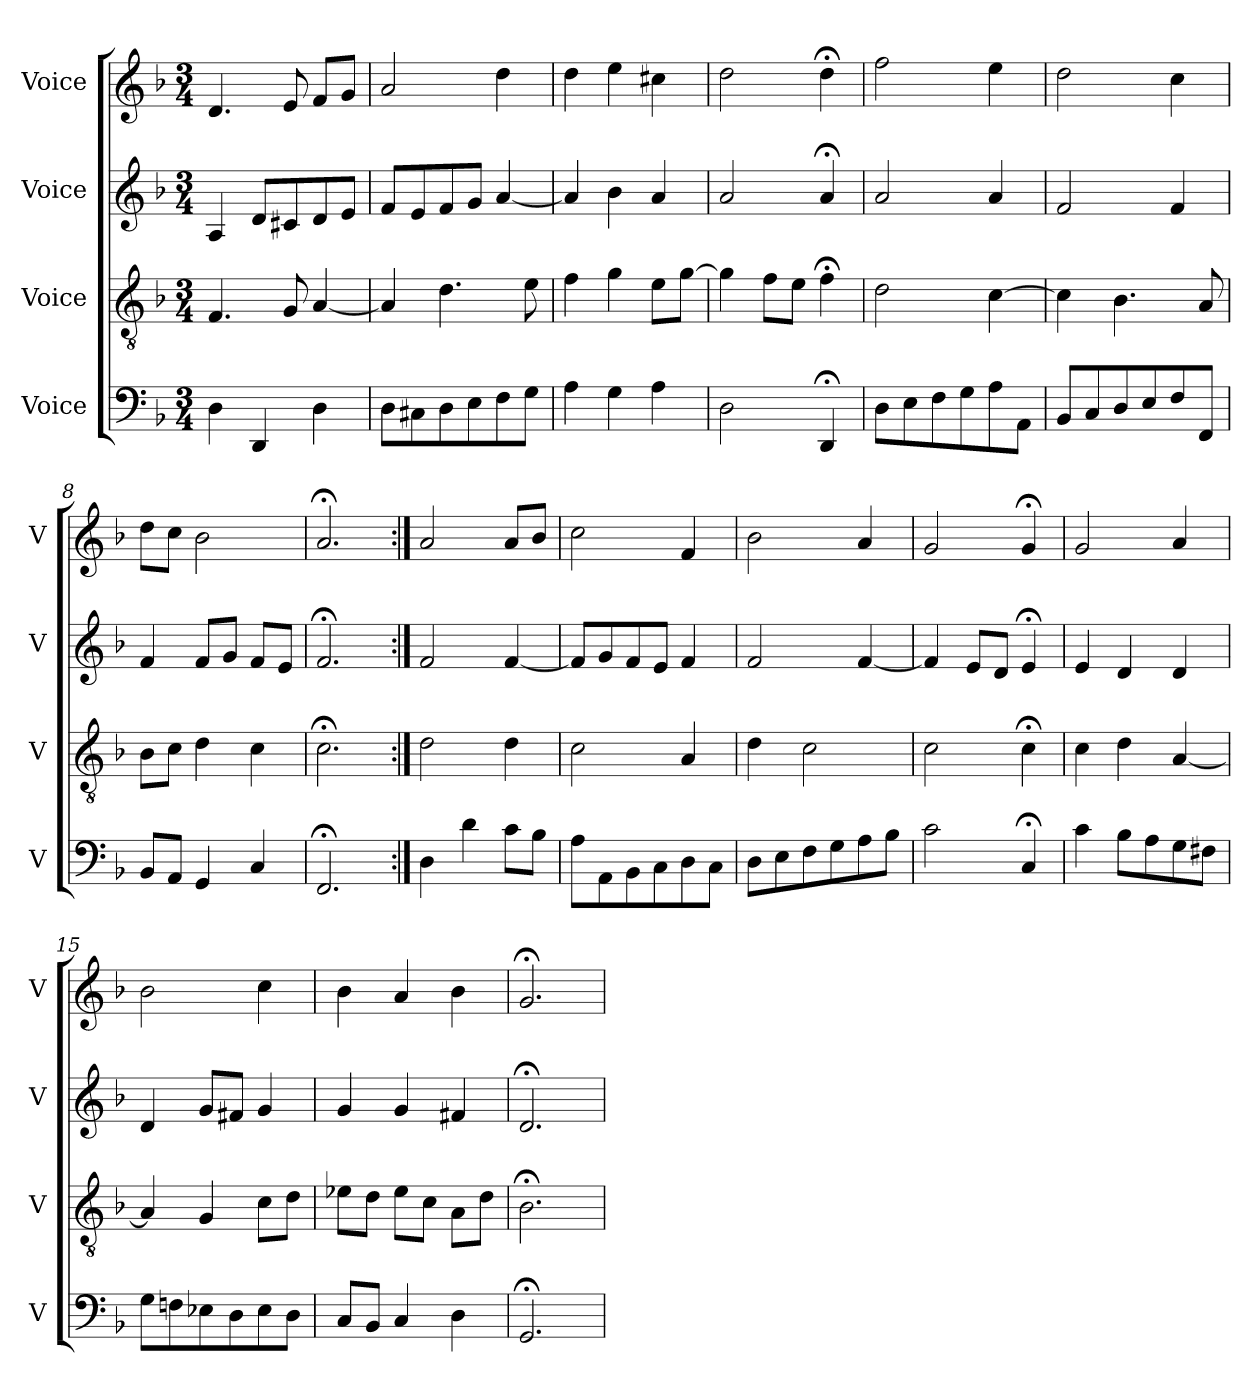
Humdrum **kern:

**kern	**kern	**kern	**kern
*part4	*part3	*part2	*part1
*staff4	*staff3	*staff2	*staff1
*I"Voice	*I"Voice	*I"Voice	*I"Voice
*I'V	*I'V	*I'V	*I'V
*clefF4	*clefGv2	*clefG2	*clefG2
*k[b-]	*k[b-]	*k[b-]	*k[b-]
*M3/4	*M3/4	*M3/4	*M3/4
=	=	=	=
4D	4.F	4A	4.d
4DD	.	8dL	.
.	8G	8c#X	8e
4D	[4A	8d	8fL
.	.	8eJ	8gJ
=3	=3	=3	=3
8DL	4A]	8fL	2a
8C#X	.	8e	.
8D	4.d	8f	.
8E	.	8gJ	.
8F	.	[4a	4dd
8GJ	8e	.	.
=4	=4	=4	=4
4A	4f	4a]	4dd
4G	4g	4b-	4ee
4A	8eL	4a	4cc#X
.	[8gJ	.	.
=5	=5	=5	=5
2D	4g]	2a	2dd
.	8fL	.	.
.	8eJ	.	.
4DD;<	4f;<	4a;<	4dd;<
=6	=6	=6	=6
8DL	2d	2a	2ff
8E	.	.	.
8F	.	.	.
8G	.	.	.
8A	[4c	4a	4ee
8AAJ	.	.	.
=7	=7	=7	=7
8BB-L	4c]	2f	2dd
8C	.	.	.
8D	4.B-	.	.
8E	.	.	.
8F	.	4f	4cc
8FFJ	8A	.	.
=8	=8	=8	=8
8BB-L	8B-L	4f	8ddL
8AAJ	8cJ	.	8ccJ
4GG	4d	8fL	2b-
.	.	8gJ	.
4C	4c	8fL	.
.	.	8eJ	.
=9	=9	=9	=9
2.FF;<	2.c;<	2.f;<	2.a;<
=10:|!	=10:|!	=10:|!	=10:|!
4D	2d	2f	2a
4d	.	.	.
8cL	4d	[4f	8aL
8B-J	.	.	8b-J
=11	=11	=11	=11
8AL	2c	8fL]	2cc
8AA	.	8g	.
8BB-	.	8f	.
8C	.	8eJ	.
8D	4A	4f	4f
8CJ	.	.	.
=12	=12	=12	=12
8DL	4d	2f	2b-
8E	.	.	.
8F	2c	.	.
8G	.	.	.
8A	.	[4f	4a
8B-J	.	.	.
=13	=13	=13	=13
2c	2c	4f]	2g
.	.	8eL	.
.	.	8dJ	.
4C;<	4c;<	4e;<	4g;<
=14	=14	=14	=14
4c	4c	4e	2g
8B-L	4d	4d	.
8A	.	.	.
8G	[4A	4d	4a
8F#XJ	.	.	.
=15	=15	=15	=15
8GL	4A]	4d	2b-
8Fn	.	.	.
8E-X	4G	8gL	.
8D	.	8f#XJ	.
8E-	8cL	4g	4cc
8DJ	8dJ	.	.
=16	=16	=16	=16
8CL	8e-XL	4g	4b-
8BB-J	8dJ	.	.
4C	8e-L	4g	4a
.	8cJ	.	.
4D	8AL	4f#X	4b-
.	8dJ	.	.
=17	=17	=17	=17
2.GG;<	2.B-;<	2.d;<	2.g;<
=	=	=	=
*-	*-	*-	*-
